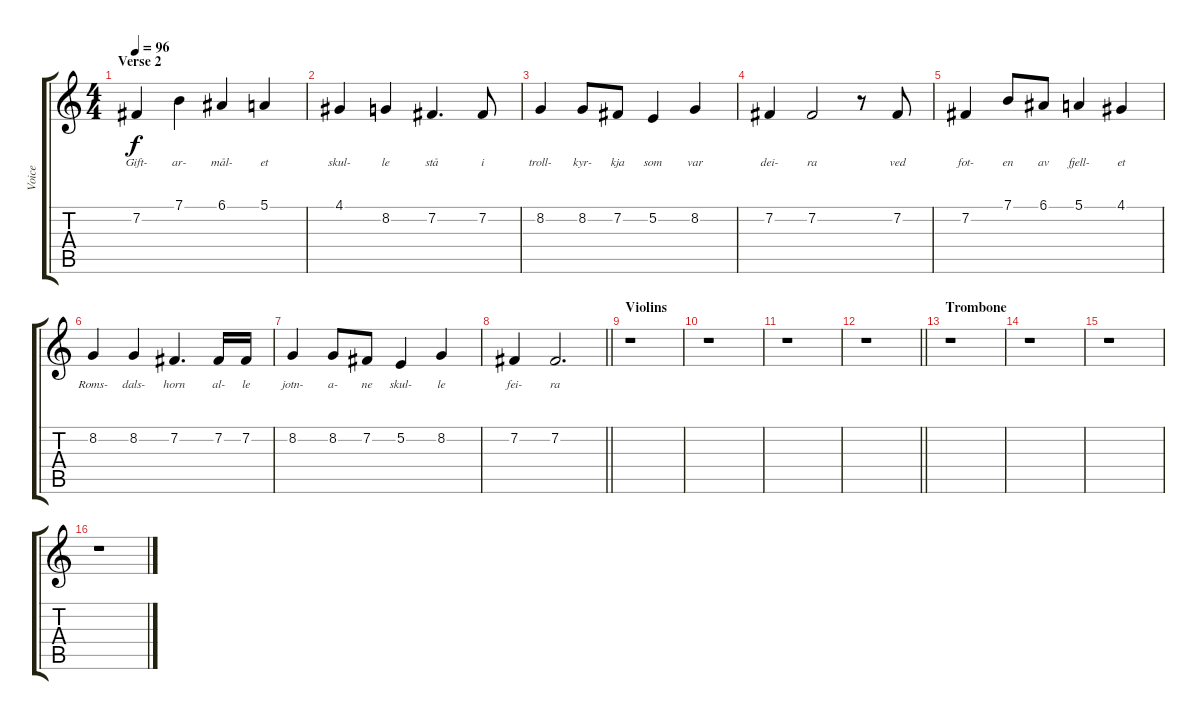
\track ("Voice" "Voice") {instrument flute}
\staff {score tabs}
\tuning (E4 B3 G3 D3 A2 E2) {hide}
\ts (4 4)
\section ("" "Verse 2")
\tempo 96
\clef g2
\ks c
7.2.4{lyrics (0 "Gift-") lyrics (1 "") lyrics (2 "") lyrics (3 "") lyrics (4 "") dy f} 7.1.4{lyrics (0 "ar-") lyrics (1 "") lyrics (2 "") lyrics (3 "") lyrics (4 "")} 6.1.4{lyrics (0 "mål-") lyrics (1 "") lyrics (2 "") lyrics (3 "") lyrics (4 "")} 5.1.4{lyrics (0 "et") lyrics (1 "") lyrics (2 "") lyrics (3 "") lyrics (4 "")} |
4.1.4{lyrics (0 "skul-") lyrics (1 "") lyrics (2 "") lyrics (3 "") lyrics (4 "")} 8.2.4{lyrics (0 "le") lyrics (1 "") lyrics (2 "") lyrics (3 "") lyrics (4 "")} 7.2.4{d lyrics (0 "stå") lyrics (1 "") lyrics (2 "") lyrics (3 "") lyrics (4 "")} 7.2.8{lyrics (0 "i") lyrics (1 "") lyrics (2 "") lyrics (3 "") lyrics (4 "")} |
8.2.4{lyrics (0 "troll-") lyrics (1 "") lyrics (2 "") lyrics (3 "") lyrics (4 "")} 8.2.8{lyrics (0 "kyr-") lyrics (1 "") lyrics (2 "") lyrics (3 "") lyrics (4 "")} 7.2.8{lyrics (0 "kja") lyrics (1 "") lyrics (2 "") lyrics (3 "") lyrics (4 "")} 5.2.4{lyrics (0 "som") lyrics (1 "") lyrics (2 "") lyrics (3 "") lyrics (4 "")} 8.2.4{lyrics (0 "var") lyrics (1 "") lyrics (2 "") lyrics (3 "") lyrics (4 "")} |
7.2.4{lyrics (0 "dei-") lyrics (1 "") lyrics (2 "") lyrics (3 "") lyrics (4 "")} 7.2.2{lyrics (0 "ra") lyrics (1 "") lyrics (2 "") lyrics (3 "") lyrics (4 "")} r.8 7.2.8{lyrics (0 "ved") lyrics (1 "") lyrics (2 "") lyrics (3 "") lyrics (4 "")} |
7.2.4{lyrics (0 "fot-") lyrics (1 "") lyrics (2 "") lyrics (3 "") lyrics (4 "")} 7.1.8{lyrics (0 "en") lyrics (1 "") lyrics (2 "") lyrics (3 "") lyrics (4 "")} 6.1.8{lyrics (0 "av") lyrics (1 "") lyrics (2 "") lyrics (3 "") lyrics (4 "")} 5.1.4{lyrics (0 "fjell-") lyrics (1 "") lyrics (2 "") lyrics (3 "") lyrics (4 "")} 4.1.4{lyrics (0 "et") lyrics (1 "") lyrics (2 "") lyrics (3 "") lyrics (4 "")} |
8.2.4{lyrics (0 "Roms-") lyrics (1 "") lyrics (2 "") lyrics (3 "") lyrics (4 "")} 8.2.4{lyrics (0 "dals-") lyrics (1 "") lyrics (2 "") lyrics (3 "") lyrics (4 "")} 7.2.4{d lyrics (0 "horn") lyrics (1 "") lyrics (2 "") lyrics (3 "") lyrics (4 "")} 7.2.16{lyrics (0 "al-") lyrics (1 "") lyrics (2 "") lyrics (3 "") lyrics (4 "")} 7.2.16{lyrics (0 "le") lyrics (1 "") lyrics (2 "") lyrics (3 "") lyrics (4 "")} |
8.2.4{lyrics (0 "jotn-") lyrics (1 "") lyrics (2 "") lyrics (3 "") lyrics (4 "")} 8.2.8{lyrics (0 "a-") lyrics (1 "") lyrics (2 "") lyrics (3 "") lyrics (4 "")} 7.2.8{lyrics (0 "ne") lyrics (1 "") lyrics (2 "") lyrics (3 "") lyrics (4 "")} 5.2.4{lyrics (0 "skul-") lyrics (1 "") lyrics (2 "") lyrics (3 "") lyrics (4 "")} 8.2.4{lyrics (0 "le") lyrics (1 "") lyrics (2 "") lyrics (3 "") lyrics (4 "")} |
\barLineRight lightlight
7.2.4{lyrics (0 "fei-") lyrics (1 "") lyrics (2 "") lyrics (3 "") lyrics (4 "")} 7.2.2{d lyrics (0 "ra") lyrics (1 "") lyrics (2 "") lyrics (3 "") lyrics (4 "")} |
\section ("" "Violins")
r.1 |
r.1 |
r.1 |
\barLineRight lightlight
r.1 |
\section ("" "Trombone")
r.1 |
r.1 |
r.1 |
r.1
